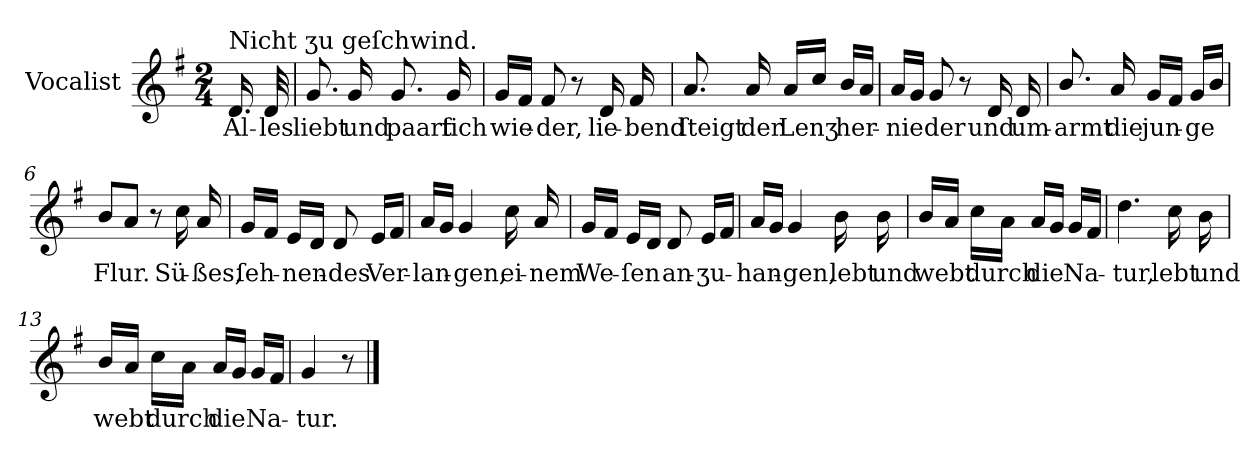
**kern	**text
*part1	*part1
*staff1	*staff1
*I"Vocalist	*
*clefG2	*
*k[f#]	*
*G:	*
*M2/4	*
=	=
!LO:TX:a:t=Nicht ʒu geſchwind.	!
16.d	Al-
32d	-les
=1	=1
8.g	liebt
16g	und
8.g	paart
16g	ſich
=2	=2
16gLL	wie-
16f#JJ	.
8f#	-der,
8r	.
16d	lie-
16f#	-bend
=3	=3
8.a	ſteigt
16a	der
16a/LL	Lenʒ
16ccJJ	.
16bLL	her-
16aJJ	.
=4	=4
16aLL	-nie
16gJJ	.
8g	der
8r	.
16d	und
16d	um-
=5	=5
8.b/	-armt
16a	die
16gLL	jun-
16f#JJ	.
16gLL	-ge
16bJJ	.
=6	=6
8b/L	Flur.
8aJ	.
8r	.
16cc	Sü-
16a	-ßes,
=7	=7
16gLL	ſeh-
16f#JJ	.
16eLL	-nen-
16dJJ	.
8d	-des
16eLL	Ver-
16f#JJ	.
=8	=8
16aLL	-lan-
16gJJ	.
4g	-gen,
16cc	ei-
16a	-nem
=9	=9
16gLL	We-
16f#JJ	.
16eLL	-ſen
16dJJ	.
8d	an-
16eLL	-ʒu-
16f#JJ	.
=10	=10
16aLL	-han-
16gJJ	.
4g	-gen,
16b	lebt
16b	und
=11	=11
16bLL	webt
16aJJ	.
16ccLL	durch
16aJJ	.
16aLL	die
16gJJ	.
16gLL	Na-
16f#JJ	.
=12	=12
4.dd	-tur,
16cc	lebt
16b	und
=13	=13
16bLL	webt
16aJJ	.
16ccLL	durch
16aJJ	.
16aLL	die
16gJJ	.
16gLL	Na-
16f#JJ	.
=14	=14
4g	-tur.
8r	.
==	==
*-	*-
